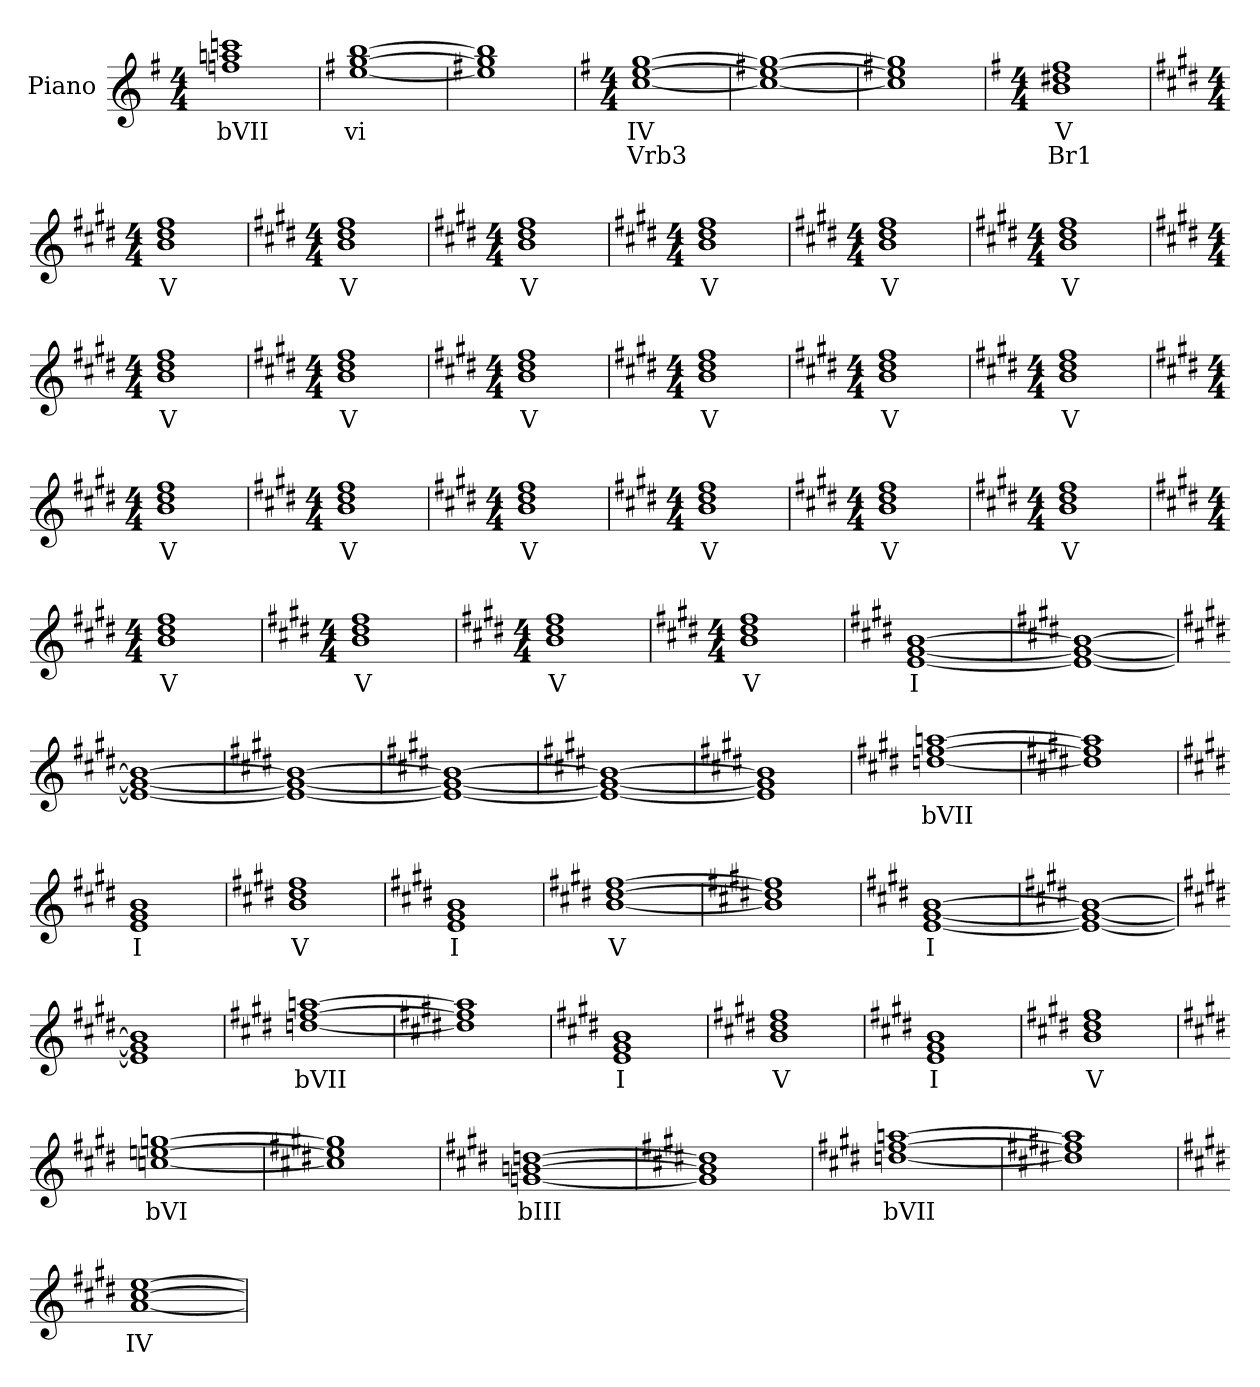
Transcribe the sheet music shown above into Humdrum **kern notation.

**kern	**text	**text
*part1	*part1	*part1
*staff1	*staff1	*staff1
*I"Piano	*	*
*I'Pno	*	*
*k[f#]	*	*
*G:	*	*
*M4/4	*	*
=	=	=
1ffn 1aan 1cccn	bVII	.
=	=	=
*k[f#]	*	*
*G:	*	*
[1ee [1gg [1bb	vi	.
=	=	=
*k[f#]	*	*
*G:	*	*
1ee] 1gg] 1bb]	.	.
=	=	=
*k[f#]	*	*
*G:	*	*
*M4/4	*	*
[1cc [1ee [1gg	IV	Vrb3
=	=	=
*k[f#]	*	*
*G:	*	*
1cc_ 1ee_ 1gg_	.	.
=	=	=
*k[f#]	*	*
*G:	*	*
1cc] 1ee] 1gg]	.	.
=	=	=
*k[f#]	*	*
*G:	*	*
*M4/4	*	*
1b 1dd#X 1ff#	V	Br1
=	=	=
*k[f#c#g#d#]	*	*
*E:	*	*
*M4/4	*	*
1b 1dd# 1ff#	V	.
=	=	=
*k[f#c#g#d#]	*	*
*E:	*	*
*M4/4	*	*
1b 1dd# 1ff#	V	.
=	=	=
*k[f#c#g#d#]	*	*
*E:	*	*
*M4/4	*	*
1b 1dd# 1ff#	V	.
=	=	=
*k[f#c#g#d#]	*	*
*E:	*	*
*M4/4	*	*
1b 1dd# 1ff#	V	.
=	=	=
*k[f#c#g#d#]	*	*
*E:	*	*
*M4/4	*	*
1b 1dd# 1ff#	V	.
=	=	=
*k[f#c#g#d#]	*	*
*E:	*	*
*M4/4	*	*
1b 1dd# 1ff#	V	.
=	=	=
*k[f#c#g#d#]	*	*
*E:	*	*
*M4/4	*	*
1b 1dd# 1ff#	V	.
=	=	=
*k[f#c#g#d#]	*	*
*E:	*	*
*M4/4	*	*
1b 1dd# 1ff#	V	.
=	=	=
*k[f#c#g#d#]	*	*
*E:	*	*
*M4/4	*	*
1b 1dd# 1ff#	V	.
=	=	=
*k[f#c#g#d#]	*	*
*E:	*	*
*M4/4	*	*
1b 1dd# 1ff#	V	.
=	=	=
*k[f#c#g#d#]	*	*
*E:	*	*
*M4/4	*	*
1b 1dd# 1ff#	V	.
=	=	=
*k[f#c#g#d#]	*	*
*E:	*	*
*M4/4	*	*
1b 1dd# 1ff#	V	.
=	=	=
*k[f#c#g#d#]	*	*
*E:	*	*
*M4/4	*	*
1b 1dd# 1ff#	V	.
=	=	=
*k[f#c#g#d#]	*	*
*E:	*	*
*M4/4	*	*
1b 1dd# 1ff#	V	.
=	=	=
*k[f#c#g#d#]	*	*
*E:	*	*
*M4/4	*	*
1b 1dd# 1ff#	V	.
=	=	=
*k[f#c#g#d#]	*	*
*E:	*	*
*M4/4	*	*
1b 1dd# 1ff#	V	.
=	=	=
*k[f#c#g#d#]	*	*
*E:	*	*
*M4/4	*	*
1b 1dd# 1ff#	V	.
=	=	=
*k[f#c#g#d#]	*	*
*E:	*	*
*M4/4	*	*
1b 1dd# 1ff#	V	.
=	=	=
*k[f#c#g#d#]	*	*
*E:	*	*
*M4/4	*	*
1b 1dd# 1ff#	V	.
=	=	=
*k[f#c#g#d#]	*	*
*E:	*	*
*M4/4	*	*
1b 1dd# 1ff#	V	.
=	=	=
*k[f#c#g#d#]	*	*
*E:	*	*
*M4/4	*	*
1b 1dd# 1ff#	V	.
=	=	=
*k[f#c#g#d#]	*	*
*E:	*	*
*M4/4	*	*
1b 1dd# 1ff#	V	.
=	=	=
*k[f#c#g#d#]	*	*
*E:	*	*
[1e [1g# [1b	I	.
=	=	=
*k[f#c#g#d#]	*	*
*E:	*	*
1e_ 1g#_ 1b_	.	.
=	=	=
*k[f#c#g#d#]	*	*
*E:	*	*
1e_ 1g#_ 1b_	.	.
=	=	=
*k[f#c#g#d#]	*	*
*E:	*	*
1e_ 1g#_ 1b_	.	.
=	=	=
*k[f#c#g#d#]	*	*
*E:	*	*
1e_ 1g#_ 1b_	.	.
=	=	=
*k[f#c#g#d#]	*	*
*E:	*	*
1e_ 1g#_ 1b_	.	.
=	=	=
*k[f#c#g#d#]	*	*
*E:	*	*
1e] 1g#] 1b]	.	.
=	=	=
*k[f#c#g#d#]	*	*
*E:	*	*
[1ddn [1ff# [1aan	bVII	.
=	=	=
*k[f#c#g#d#]	*	*
*E:	*	*
1ddn] 1ff#] 1aan]	.	.
=	=	=
*k[f#c#g#d#]	*	*
*E:	*	*
1e 1g# 1b	I	.
=	=	=
*k[f#c#g#d#]	*	*
*E:	*	*
1b 1dd# 1ff#	V	.
=	=	=
*k[f#c#g#d#]	*	*
*E:	*	*
1e 1g# 1b	I	.
=	=	=
*k[f#c#g#d#]	*	*
*E:	*	*
[1b [1dd# [1ff#	V	.
=	=	=
*k[f#c#g#d#]	*	*
*E:	*	*
1b] 1dd#] 1ff#]	.	.
=	=	=
*k[f#c#g#d#]	*	*
*E:	*	*
[1e [1g# [1b	I	.
=	=	=
*k[f#c#g#d#]	*	*
*E:	*	*
1e_ 1g#_ 1b_	.	.
=	=	=
*k[f#c#g#d#]	*	*
*E:	*	*
1e] 1g#] 1b]	.	.
=	=	=
*k[f#c#g#d#]	*	*
*E:	*	*
[1ddn [1ff# [1aan	bVII	.
=	=	=
*k[f#c#g#d#]	*	*
*E:	*	*
1ddn] 1ff#] 1aan]	.	.
=	=	=
*k[f#c#g#d#]	*	*
*E:	*	*
1e 1g# 1b	I	.
=	=	=
*k[f#c#g#d#]	*	*
*E:	*	*
1b 1dd# 1ff#	V	.
=	=	=
*k[f#c#g#d#]	*	*
*E:	*	*
1e 1g# 1b	I	.
=	=	=
*k[f#c#g#d#]	*	*
*E:	*	*
1b 1dd# 1ff#	V	.
=	=	=
*k[f#c#g#d#]	*	*
*E:	*	*
[1ccn [1een [1ggn	bVI	.
=	=	=
*k[f#c#g#d#]	*	*
*E:	*	*
1ccn] 1een] 1ggn]	.	.
=	=	=
*k[f#c#g#d#]	*	*
*E:	*	*
[1gn [1bn [1ddn	bIII	.
=	=	=
*k[f#c#g#d#]	*	*
*E:	*	*
1gn] 1bn] 1ddn]	.	.
=	=	=
*k[f#c#g#d#]	*	*
*E:	*	*
[1ddn [1ff# [1aan	bVII	.
=	=	=
*k[f#c#g#d#]	*	*
*E:	*	*
1ddn] 1ff#] 1aan]	.	.
=	=	=
*k[f#c#g#d#]	*	*
*E:	*	*
[1a [1cc# [1ee	IV	.
=	=	=
*-	*-	*-
